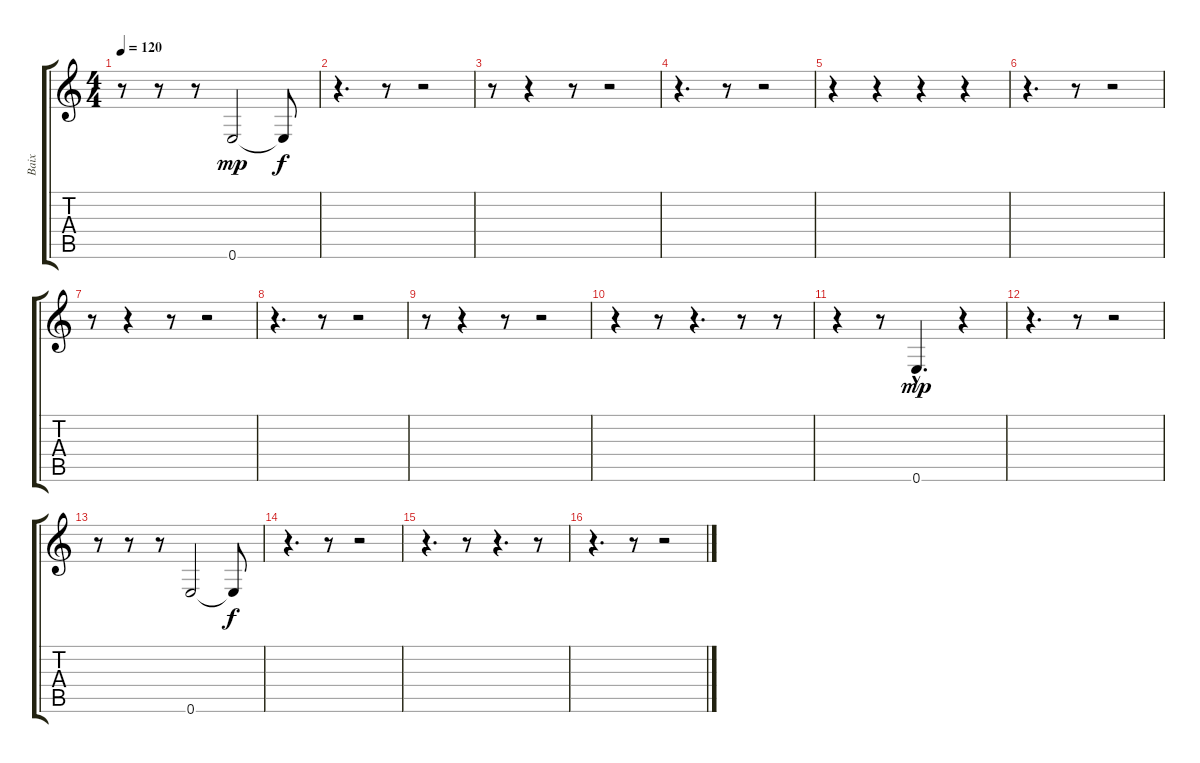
\track ("Baix" "Baix") {instrument fretlessbass}
\staff {score tabs}
\tuning (E4 B3 G3 D3 A2 E2) {hide}
\ts (4 4)
\tempo 120
\clef g2
\ks c
r.8{dy mp} r.8 r.8 0.6.2 0.6{t}.8{dy f} |
r.4{d} r.8 r.2 |
r.8 r.4 r.8 r.2 |
r.4{d} r.8 r.2 |
r.4 r.4 r.4 r.4 |
r.4{d} r.8 r.2 |
r.8 r.4 r.8 r.2 |
r.4{d} r.8 r.2 |
r.8 r.4 r.8 r.2 |
r.4 r.8 r.4{d} r.8 r.8 |
r.4 r.8 0.6{hac}.4{d dy mp} r.4 |
r.4{d} r.8 r.2 |
r.8 r.8 r.8 0.6.2 0.6{t}.8{dy f} |
r.4{d} r.8 r.2 |
r.4{d} r.8 r.4{d} r.8 |
r.4{d} r.8 r.2
